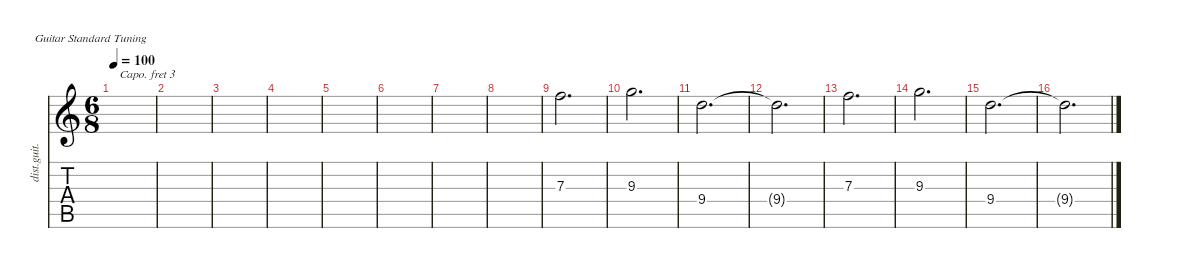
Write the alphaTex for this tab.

\defaultSystemsLayout 4
\hideDynamics
\bracketExtendMode nobrackets
\otherSystemsTrackNameOrientation horizontal
\track ("Distortion Guitar" "dist.guit.") {instrument distortionguitar}
\staff {score tabs}
\capo 3
\tuning (E4 B3 G3 D3 A2 E2)
\ts (6 8)
\beaming (8 3 3)
\tempo 100
\clef g2
\ks c
|
|
|
|
|
|
|
|
7.3.2{d} |
9.3.2{d} |
9.4.2{d} |
9.4{t}.2{d} |
7.3.2{d} |
9.3.2{d} |
9.4.2{d} |
9.4{t}.2{d}
